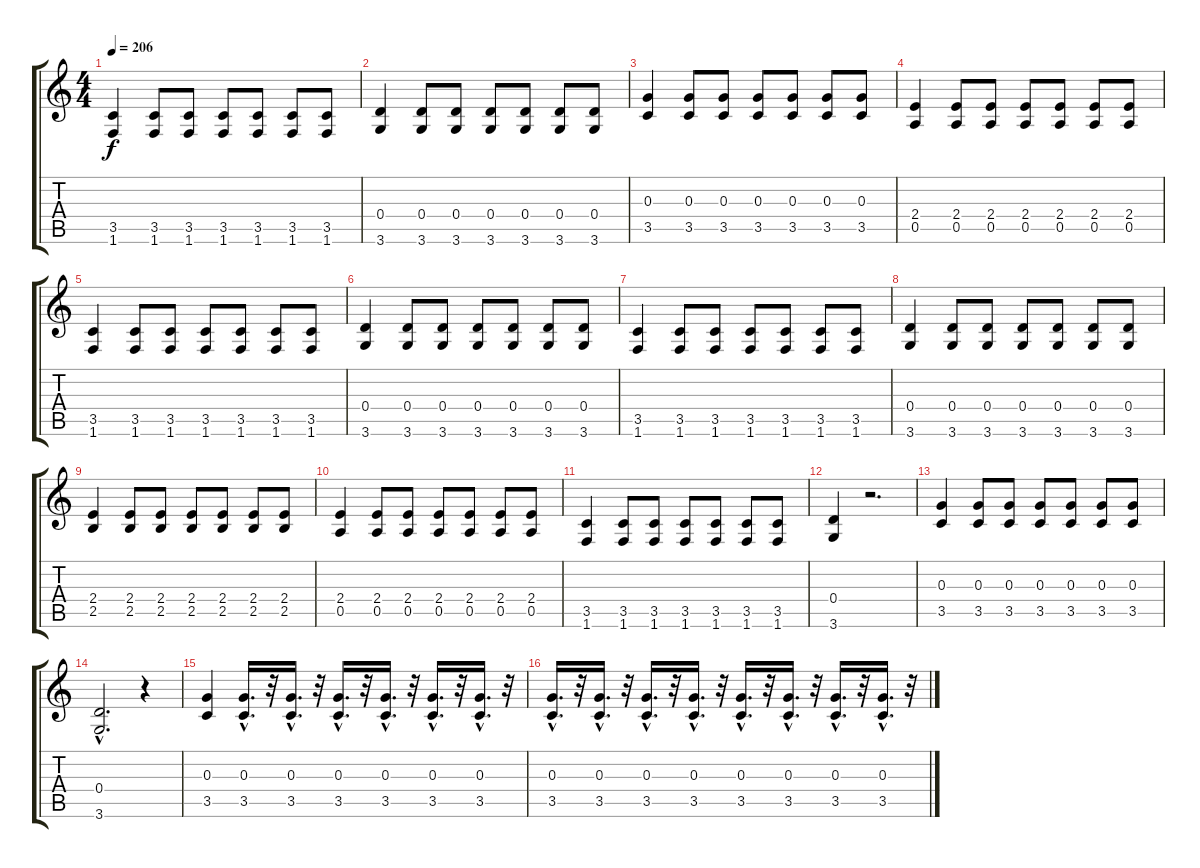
\track "" {instrument overdrivenguitar}
\staff {score tabs}
\tuning (E4 B3 G3 D3 A2 E2) {hide}
\ts (4 4)
\tempo 206
\clef g2
\ks c
(3.5 1.6).4{dy f} (3.5 1.6).8 (3.5 1.6).8 (3.5 1.6).8 (3.5 1.6).8 (3.5 1.6).8 (3.5 1.6).8 |
(0.4 3.6).4 (0.4 3.6).8 (0.4 3.6).8 (0.4 3.6).8 (0.4 3.6).8 (0.4 3.6).8 (0.4 3.6).8 |
(0.3 3.5).4 (0.3 3.5).8 (0.3 3.5).8 (0.3 3.5).8 (0.3 3.5).8 (0.3 3.5).8 (0.3 3.5).8 |
(2.4 0.5).4 (2.4 0.5).8 (2.4 0.5).8 (2.4 0.5).8 (2.4 0.5).8 (2.4 0.5).8 (2.4 0.5).8 |
(3.5 1.6).4 (3.5 1.6).8 (3.5 1.6).8 (3.5 1.6).8 (3.5 1.6).8 (3.5 1.6).8 (3.5 1.6).8 |
(0.4 3.6).4 (0.4 3.6).8 (0.4 3.6).8 (0.4 3.6).8 (0.4 3.6).8 (0.4 3.6).8 (0.4 3.6).8 |
(3.5 1.6).4 (3.5 1.6).8 (3.5 1.6).8 (3.5 1.6).8 (3.5 1.6).8 (3.5 1.6).8 (3.5 1.6).8 |
(0.4 3.6).4 (0.4 3.6).8 (0.4 3.6).8 (0.4 3.6).8 (0.4 3.6).8 (0.4 3.6).8 (0.4 3.6).8 |
(2.4 2.5).4 (2.4 2.5).8 (2.4 2.5).8 (2.4 2.5).8 (2.4 2.5).8 (2.4 2.5).8 (2.4 2.5).8 |
(2.4 0.5).4 (2.4 0.5).8 (2.4 0.5).8 (2.4 0.5).8 (2.4 0.5).8 (2.4 0.5).8 (2.4 0.5).8 |
(3.5 1.6).4 (3.5 1.6).8 (3.5 1.6).8 (3.5 1.6).8 (3.5 1.6).8 (3.5 1.6).8 (3.5 1.6).8 |
(0.4 3.6).4 r.2{d} |
(0.3 3.5).4 (0.3 3.5).8 (0.3 3.5).8 (0.3 3.5).8 (0.3 3.5).8 (0.3 3.5).8 (0.3 3.5).8 |
(0.4{hac} 3.6{hac}).2{d} r.4 |
(0.3 3.5).4 (0.3{hac} 3.5{hac}).16{d} r.32 (0.3{hac} 3.5{hac}).16{d} r.32 (0.3{hac} 3.5{hac}).16{d} r.32 (0.3{hac} 3.5{hac}).16{d} r.32 (0.3{hac} 3.5{hac}).16{d} r.32 (0.3{hac} 3.5{hac}).16{d} r.32 |
(0.3{hac} 3.5{hac}).16{d} r.32 (0.3{hac} 3.5{hac}).16{d} r.32 (0.3{hac} 3.5{hac}).16{d} r.32 (0.3{hac} 3.5{hac}).16{d} r.32 (0.3{hac} 3.5{hac}).16{d} r.32 (0.3{hac} 3.5{hac}).16{d} r.32 (0.3{hac} 3.5{hac}).16{d} r.32 (0.3{hac} 3.5{hac}).16{d} r.32
